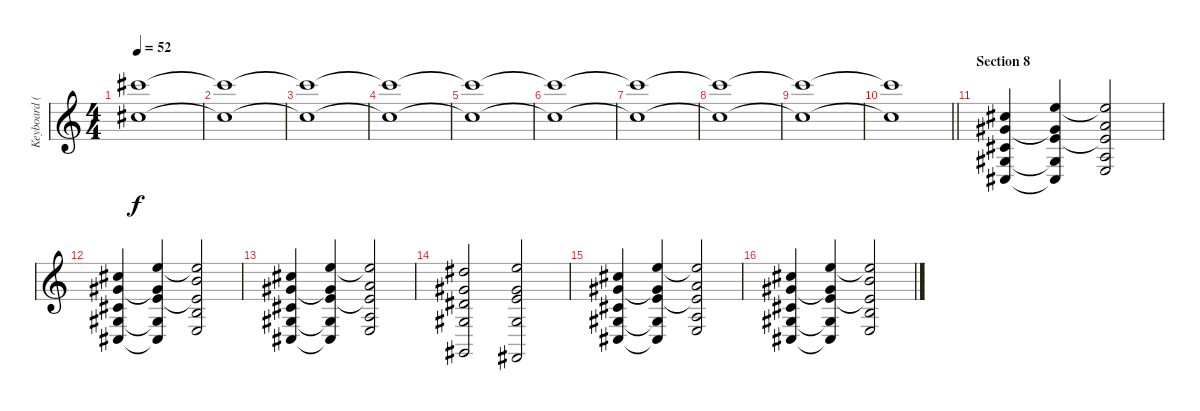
\track ("Keyboard (Strings)" "Keyboard (") {instrument stringensemble1}
\staff {score}
\tuning (E4 B3 G3 D3 A2 E2) {hide}
\ts (4 4)
\tempo 52
\clef g2
\ks c
(21.1{t} 18.3{t}).1{dy f} |
(21.1{t} 18.3{t}).1 |
(21.1{t} 18.3{t}).1 |
(21.1{t} 18.3{t}).1 |
(21.1{t} 18.3{t}).1 |
(21.1{t} 18.3{t}).1 |
(21.1{t} 18.3{t}).1 |
(21.1{t} 18.3{t}).1 |
(21.1{t} 18.3{t}).1 |
\barLineRight lightlight
(21.1{t} 18.3{t}).1 |
\section ("" "Section 8")
(9.1 9.2 6.3 6.4 4.5).4 (12.1 9.2{t} 9.3 6.4{t} 4.5{t}).4 (12.1{t} 10.2 9.3{t} 7.4 7.5).2 |
(9.1 9.2 6.3 6.4 4.5).4 (12.1 9.2{t} 9.3 6.4{t} 4.5{t}).4 (12.1{t} 12.2 9.3{t} 9.4 7.5).2 |
(9.1 9.2 6.3 6.4 4.5).4 (12.1 9.2{t} 9.3 6.4{t} 4.5{t}).4 (12.1{t} 10.2 9.3{t} 7.4 7.5).2 |
(11.1 9.2 8.3 6.4 4.6).2 (12.1 9.2 9.3 6.4 2.6).2 |
(9.1 9.2 6.3 6.4 4.5).4 (12.1 9.2{t} 9.3 6.4{t} 4.5{t}).4 (12.1{t} 10.2 9.3{t} 7.4 7.5).2 |
(9.1 9.2 6.3 6.4 4.5).4 (12.1 9.2{t} 9.3 6.4{t} 4.5{t}).4 (12.1{t} 12.2 9.3{t} 9.4 7.5).2
